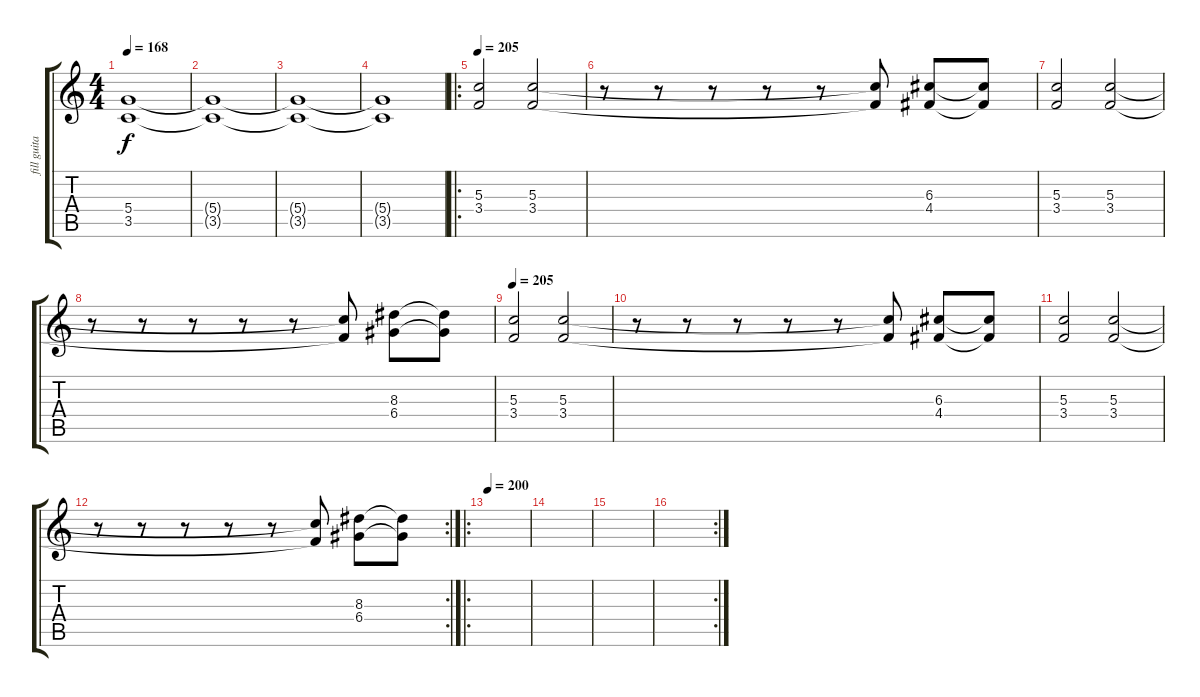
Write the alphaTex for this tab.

\track ("fill guitar" "fill guita") {instrument overdrivenguitar}
\staff {score tabs}
\tuning (E4 B3 G3 D3 A2 E2) {hide}
\ts (4 4)
\tempo 168
\clef g2
\ks c
(5.4 3.5).1{dy f} |
(5.4{t} 3.5{t}).1 |
(5.4{t} 3.5{t}).1 |
(5.4{t} 3.5{t}).1 |
\ro
\tempo 205
(5.3 3.4).2 (5.3 3.4).2 |
r.8 r.8 r.8 r.8 r.8 (5.3{t} 3.4{t}).8 (6.3 4.4).8 (6.3{t} 4.4{t}).8 |
(5.3 3.4).2 (5.3 3.4).2 |
r.8 r.8 r.8 r.8 r.8 (5.3{t} 3.4{t}).8 (8.3 6.4).8 (8.3{t} 6.4{t}).8 |
\tempo 205
(5.3 3.4).2 (5.3 3.4).2 |
r.8 r.8 r.8 r.8 r.8 (5.3{t} 3.4{t}).8 (6.3 4.4).8 (6.3{t} 4.4{t}).8 |
(5.3 3.4).2 (5.3 3.4).2 |
\rc 2
r.8 r.8 r.8 r.8 r.8 (5.3{t} 3.4{t}).8 (8.3 6.4).8 (8.3{t} 6.4{t}).8 |
\ro
\tempo 200
|
|
|
\rc 2
